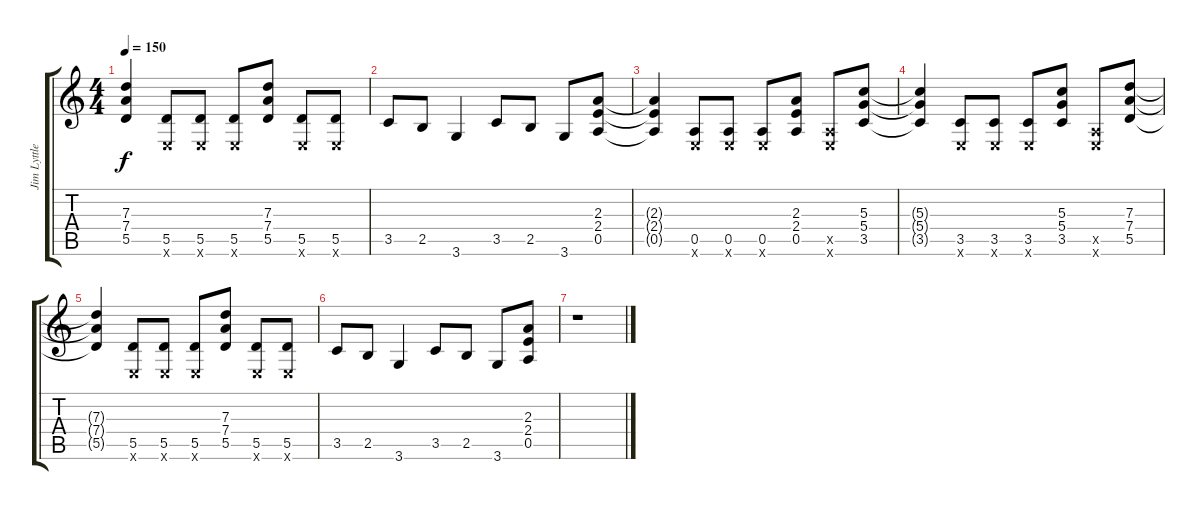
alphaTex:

\track ("Jim Lyttle" "Jim Lyttle") {instrument overdrivenguitar}
\staff {score tabs}
\tuning (E4 B3 G3 D3 A2 E2) {hide}
\ts (4 4)
\tempo 150
\clef g2
\ks c
(7.3{t} 7.4{t} 5.5{t}).4{dy f} (5.5 0.6{x}).8 (5.5 0.6{x}).8 (5.5 0.6{x}).8 (7.3 7.4 5.5).8 (5.5 0.6{x}).8 (5.5 0.6{x}).8 |
3.5.8 2.5.8 3.6.4 3.5.8 2.5.8 3.6.8 (2.3 2.4 0.5).8 |
(2.3{t} 2.4{t} 0.5{t}).4 (0.5 0.6{x}).8 (0.5 0.6{x}).8 (0.5 0.6{x}).8 (2.3 2.4 0.5).8 (0.5{x} 0.6{x}).8 (5.3 5.4 3.5).8 |
(5.3{t} 5.4{t} 3.5{t}).4 (3.5 0.6{x}).8 (3.5 0.6{x}).8 (3.5 0.6{x}).8 (5.3 5.4 3.5).8 (0.5{x} 0.6{x}).8 (7.3 7.4 5.5).8 |
(7.3{t} 7.4{t} 5.5{t}).4{volume 0} (5.5 0.6{x}).8 (5.5 0.6{x}).8 (5.5 0.6{x}).8 (7.3 7.4 5.5).8 (5.5 0.6{x}).8 (5.5 0.6{x}).8 |
3.5.8 2.5.8 3.6.4 3.5.8 2.5.8 3.6.8 (2.3 2.4 0.5).8 |
r.1
